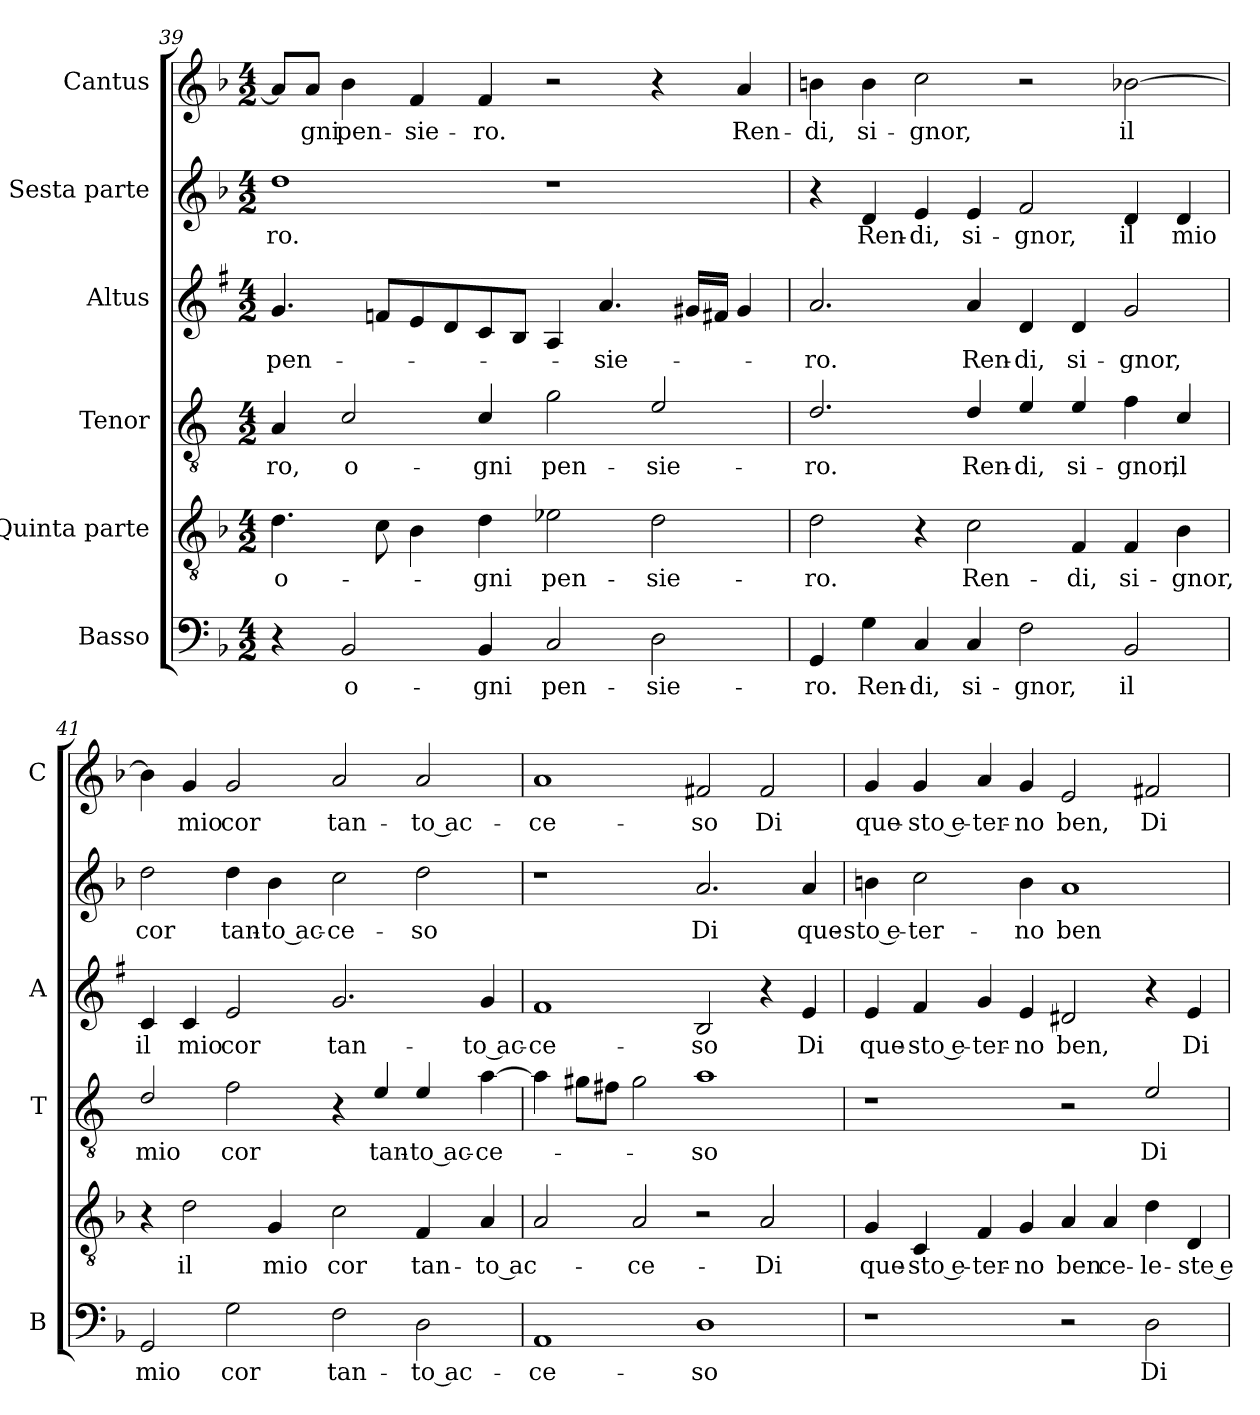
**kern	**text	**kern	**text	**kern	**text	**kern	**text	**kern	**text	**kern	**text
*part6	*part6	*part5	*part5	*part4	*part4	*part3	*part3	*part2	*part2	*part1	*part1
*staff6	*staff6	*staff5	*staff5	*staff4	*staff4	*staff3	*staff3	*staff2	*staff2	*staff1	*staff1
*I"Basso	*	*I"Quinta parte	*	*I"Tenor	*	*I"Altus	*	*I"Sesta parte	*	*I"Cantus	*
*I'B	*	*	*	*I'T	*	*I'A	*	*	*	*I'C	*
*clefF4	*	*clefGv2	*	*clefGv2	*	*clefG2	*	*clefG2	*	*clefG2	*
*	*	*	*	*ITrd4c7	*	*ITrd1c2	*	*	*	*	*
*k[b-]	*	*k[b-]	*	*k[b-]	*	*k[b-]	*	*k[b-]	*	*k[b-]	*
*F:	*	*F:	*	*F:	*	*F:	*	*F:	*	*F:	*
*M4/2	*	*M4/2	*	*M4/2	*	*M4/2	*	*M4/2	*	*M4/2	*
=39	=39	=39	=39	=39	=39	=39	=39	=39	=39	=39	=39
!	!	!	!LO:LY:b	!	!LO:LY:b	!	!LO:LY:b	!	!LO:LY:b	!	!
4r	.	4.d\	o-	4D/	-ro,	4.f/	pen-	1dd	-ro.	8a/L]	.
!	!	!	!	!	!	!	!	!	!	!	!LO:LY:b
.	.	.	.	.	.	.	.	.	.	8a/J	-gni
!	!LO:LY:b	!	!	!	!LO:LY:b	!	!	!	!	!	!LO:LY:b
2BB-/	o-	.	.	2F/	o-	.	.	.	.	4b-\	pen-
.	.	8c\	.	.	.	8e-X/L	.	.	.	.	.
!	!	!	!	!	!	!	!	!	!	!	!LO:LY:b
.	.	4B-\	.	.	.	8d/	.	.	.	4f/	-sie-
.	.	.	.	.	.	8c/	.	.	.	.	.
!	!LO:LY:b	!	!LO:LY:b	!	!LO:LY:b	!	!	!	!	!	!LO:LY:b
4BB-/	-gni	4d\	-gni	4F/	-gni	8B-/	.	.	.	4f/	-ro.
.	.	.	.	.	.	8A/J	.	.	.	.	.
!	!LO:LY:b	!	!LO:LY:b	!	!LO:LY:b	!	!	!	!	!	!
2C/	pen-	2e-X\	pen-	2c\	pen-	4G/	.	1r	.	2r	.
!	!	!	!	!	!	!	!LO:LY:b	!	!	!	!
.	.	.	.	.	.	4.g/	-sie-	.	.	.	.
!	!LO:LY:b	!	!LO:LY:b	!	!LO:LY:b	!	!	!	!	!	!
2D\	-sie-	2d\	-sie-	2A/	-sie-	.	.	.	.	4r	.
.	.	.	.	.	.	16f#X/LL	.	.	.	.	.
.	.	.	.	.	.	16en/JJ	.	.	.	.	.
!	!	!	!	!	!	!	!	!	!	!	!LO:LY:b
.	.	.	.	.	.	4f#/	.	.	.	4a/	Ren-
=40	=40	=40	=40	=40	=40	=40	=40	=40	=40	=40	=40
!	!LO:LY:b	!	!LO:LY:b	!	!LO:LY:b	!	!LO:LY:b	!	!	!	!LO:LY:b
4GG/	-ro.	2d\	-ro.	2.G/	-ro.	2.g/	-ro.	4r	.	4bn\	-di,
!	!LO:LY:b	!	!	!	!	!	!	!	!LO:LY:b	!	!LO:LY:b
4G\	Ren-	.	.	.	.	.	.	4d/	Ren-	4b\	si-
!	!LO:LY:b	!	!	!	!	!	!	!	!LO:LY:b	!	!LO:LY:b
4C/	-di,	4r	.	.	.	.	.	4e/	-di,	2cc\	-gnor,
!	!LO:LY:b	!	!LO:LY:b	!	!LO:LY:b	!	!LO:LY:b	!	!LO:LY:b	!	!
4C/	si-	2c\	Ren-	4G/	Ren-	4g/	Ren-	4e/	si-	.	.
!	!LO:LY:b	!	!	!	!LO:LY:b	!	!LO:LY:b	!	!LO:LY:b	!	!
2F\	-gnor,	.	.	4A/	-di,	4c/	-di,	2f/	-gnor,	2r	.
!	!	!	!LO:LY:b	!	!LO:LY:b	!	!LO:LY:b	!	!	!	!
.	.	4F/	-di,	4A/	si-	4c/	si-	.	.	.	.
!	!LO:LY:b	!	!LO:LY:b	!	!LO:LY:b	!	!LO:LY:b	!	!LO:LY:b	!	!LO:LY:b
2BB-/	il	4F/	si-	4B-\	-gnor,	2f/	-gnor,	4d/	il	[2b-X\	il
!	!	!	!LO:LY:b	!	!LO:LY:b	!	!	!	!LO:LY:b	!	!
.	.	4B-\	-gnor,	4F/	il	.	.	4d/	mio	.	.
=41	=41	=41	=41	=41	=41	=41	=41	=41	=41	=41	=41
!	!LO:LY:b	!	!	!	!LO:LY:b	!	!LO:LY:b	!	!LO:LY:b	!	!
2GG/	mio	4r	.	2G/	mio	4B-/	il	2dd\	cor	4b-\]	.
!	!	!	!LO:LY:b	!	!	!	!LO:LY:b	!	!	!	!LO:LY:b
.	.	2d\	il	.	.	4B-/	mio	.	.	4g/	mio
!	!LO:LY:b	!	!	!	!LO:LY:b	!	!LO:LY:b	!	!LO:LY:b	!	!LO:LY:b
2G\	cor	.	.	2B-\	cor	2d/	cor	4dd\	tan-	2g/	cor
!	!	!	!LO:LY:b	!	!	!	!	!	!LO:LY:b	!	!
.	.	4G/	mio	.	.	.	.	4b-\	-to ac-	.	.
!	!LO:LY:b	!	!LO:LY:b	!	!	!	!LO:LY:b	!	!LO:LY:b	!	!LO:LY:b
2F\	tan-	2c\	cor	4r	.	2.f/	tan-	2cc\	-ce-	2a/	tan-
!	!	!	!	!	!LO:LY:b	!	!	!	!	!	!
.	.	.	.	4A/	tan-	.	.	.	.	.	.
!	!LO:LY:b	!	!LO:LY:b	!	!LO:LY:b	!	!	!	!LO:LY:b	!	!LO:LY:b
2D\	-to ac-	4F/	tan-	4A/	-to ac-	.	.	2dd\	-so	2a/	-to ac-
!	!	!	!LO:LY:b	!	!LO:LY:b	!	!LO:LY:b	!	!	!	!
.	.	4A/	-to ac-	[4d\	-ce-	4f/	-to ac-	.	.	.	.
!!LO:LB:g=z
=42	=42	=42	=42	=42	=42	=42	=42	=42	=42	=42	=42
!	!LO:LY:b	!	!	!	!	!	!LO:LY:b	!	!	!	!LO:LY:b
1AA	-ce-	2A/	.	4d\]	.	1e	-ce-	1r	.	1a	-ce-
.	.	.	.	8c#X\L	.	.	.	.	.	.	.
.	.	.	.	8Bn\J	.	.	.	.	.	.	.
!	!	!	!LO:LY:b	!	!	!	!	!	!	!	!
.	.	2A/	-ce-	2c#\	.	.	.	.	.	.	.
!	!LO:LY:b	!	!	!	!LO:LY:b	!	!LO:LY:b	!	!LO:LY:b	!	!LO:LY:b
1D	-so	2r	.	1d	-so	2A/	-so	2.a/	Di	2f#X/	-so
!	!	!	!LO:LY:b	!	!	!	!	!	!	!	!LO:LY:b
.	.	2A/	-Di	.	.	4r	.	.	.	2f#/	Di
!	!	!	!	!	!	!	!LO:LY:b	!	!LO:LY:b	!	!
.	.	.	.	.	.	4d/	Di	4a/	que-	.	.
=43	=43	=43	=43	=43	=43	=43	=43	=43	=43	=43	=43
!	!	!	!LO:LY:b	!	!	!	!LO:LY:b	!	!LO:LY:b	!	!LO:LY:b
1r	.	4G/	que-	1r	.	4d/	que-	4bn\	-sto e-	4g/	que-
!	!	!	!LO:LY:b	!	!	!	!LO:LY:b	!	!LO:LY:b	!	!LO:LY:b
.	.	4C/	-sto e-	.	.	4e/	-sto e-	2cc\	-ter-	4g/	-sto e-
!	!	!	!LO:LY:b	!	!	!	!LO:LY:b	!	!	!	!LO:LY:b
.	.	4F/	-ter-	.	.	4f/	-ter-	.	.	4a/	-ter-
!	!	!	!LO:LY:b	!	!	!	!LO:LY:b	!	!LO:LY:b	!	!LO:LY:b
.	.	4G/	-no	.	.	4d/	-no	4b\	-no	4g/	-no
!	!	!	!LO:LY:b	!	!	!	!LO:LY:b	!	!LO:LY:b	!	!LO:LY:b
2r	.	4A/	ben	2r	.	2c#X/	ben,	1a	ben	2e/	ben,
!	!	!	!LO:LY:b	!	!	!	!	!	!	!	!
.	.	4A/	ce-	.	.	.	.	.	.	.	.
!	!LO:LY:b	!	!LO:LY:b	!	!LO:LY:b	!	!	!	!	!	!LO:LY:b
2D\	Di	4d\	-le-	2A/	Di	4r	.	.	.	2f#X/	Di
!	!	!	!LO:LY:b	!	!	!	!LO:LY:b	!	!	!	!
.	.	4D/	-ste e	.	.	4d/	Di	.	.	.	.
=	=	=	=	=	=	=	=	=	=	=	=
*-	*-	*-	*-	*-	*-	*-	*-	*-	*-	*-	*-
